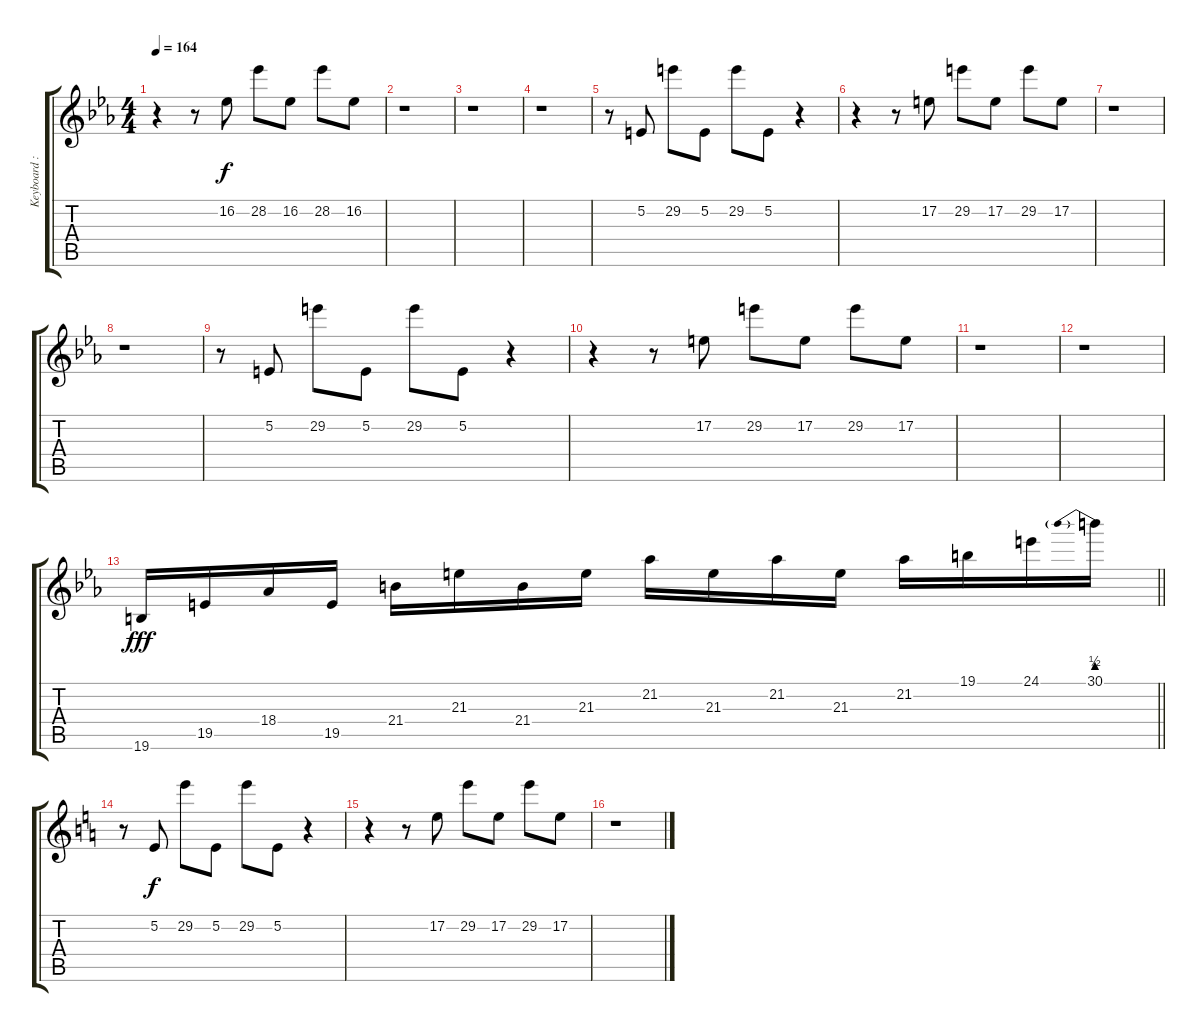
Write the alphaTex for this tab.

\track ("Keyboard : Tone 1" "Keyboard :") {instrument lead1square}
\staff {score tabs}
\tuning (E4 B3 G3 D3 A2 E2) {hide}
\ts (4 4)
\tempo 164
\clef g2
\ks eb
r.4{dy f} r.8 16.2.8 28.2.8 16.2.8 28.2.8 16.2.8 |
r.1 |
r.1 |
r.1 |
r.8 5.2.8 29.2.8 5.2.8 29.2.8 5.2.8 r.4 |
r.4 r.8 17.2.8 29.2.8 17.2.8 29.2.8 17.2.8 |
r.1 |
r.1 |
r.8 5.2.8 29.2.8 5.2.8 29.2.8 5.2.8 r.4 |
r.4 r.8 17.2.8 29.2.8 17.2.8 29.2.8 17.2.8 |
r.1 |
r.1 |
\barLineRight lightlight
19.6.16{dy fff} 19.5.16 18.4.16 19.5.16 21.4.16 21.3.16 21.4.16 21.3.16 21.2.16 21.3.16 21.2.16 21.3.16 21.2.16 19.1.16 24.1.16 30.1{be (prebend 0 2 60 2)}.16 |
\ks c
r.8 5.2.8{dy f} 29.2.8 5.2.8 29.2.8 5.2.8 r.4 |
r.4 r.8 17.2.8 29.2.8 17.2.8 29.2.8 17.2.8 |
r.1
